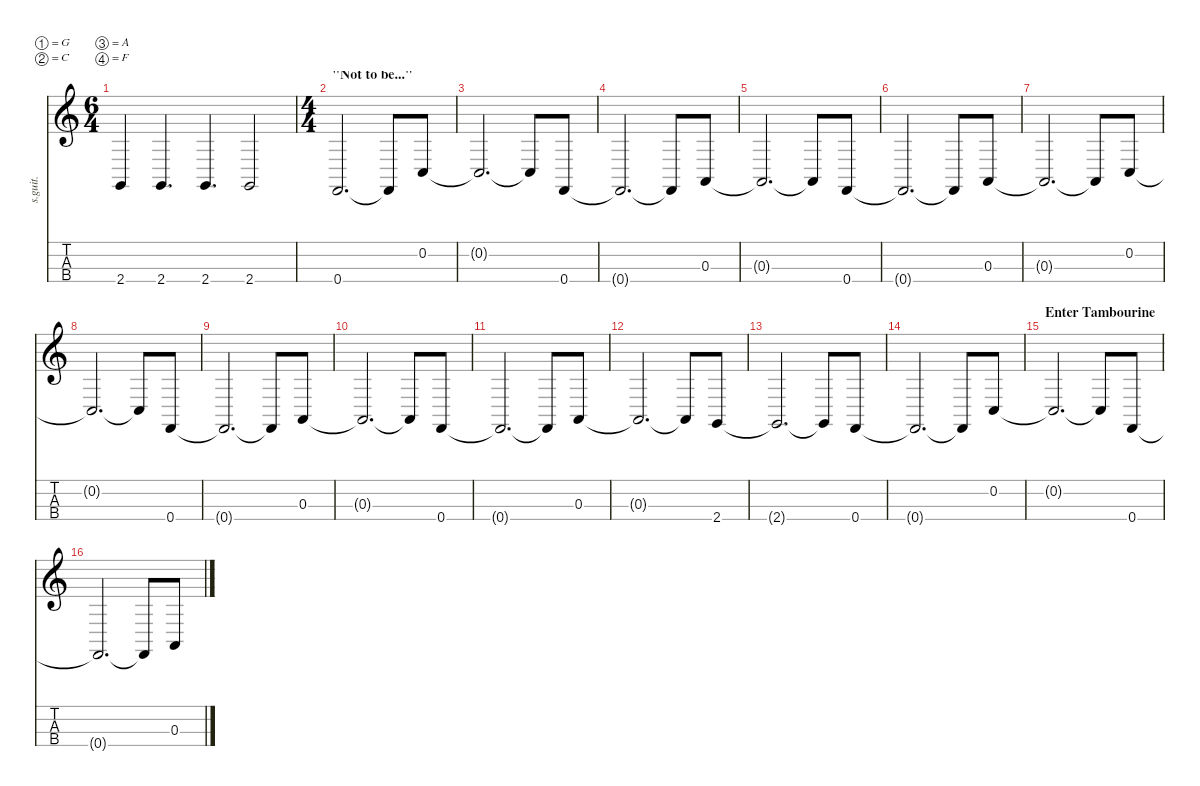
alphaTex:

\defaultSystemsLayout 4
\hideDynamics
\bracketExtendMode nobrackets
\track ("" "s.guit.") {instrument electricbasspick}
\staff {score tabs}
\tuning (G2 C2 A1 F1)
\ts (6 4)
\tempo (144 hide)
\clef g2
\ks c
2.4{t}.4{lyrics (0 "") lyrics (1 "") lyrics (2 "") lyrics (3 "") lyrics (4 "") dy f} 2.4.4{d lyrics (0 "") lyrics (1 "") lyrics (2 "") lyrics (3 "") lyrics (4 "")} 2.4.4{d lyrics (0 "") lyrics (1 "") lyrics (2 "") lyrics (3 "") lyrics (4 "")} 2.4.2{lyrics (0 "") lyrics (1 "") lyrics (2 "") lyrics (3 "") lyrics (4 "")} |
\ts (4 4)
\beaming (8 2 2 2 2)
\section ("" "\"Not to be...\"")
0.4.2{d lyrics (0 "") lyrics (1 "") lyrics (2 "") lyrics (3 "") lyrics (4 "")} 0.4{t}.8{lyrics (0 "") lyrics (1 "") lyrics (2 "") lyrics (3 "") lyrics (4 "")} 0.2.8{lyrics (0 "") lyrics (1 "") lyrics (2 "") lyrics (3 "") lyrics (4 "")} |
0.2{t}.2{d lyrics (0 "") lyrics (1 "") lyrics (2 "") lyrics (3 "") lyrics (4 "")} 0.2{t}.8{lyrics (0 "") lyrics (1 "") lyrics (2 "") lyrics (3 "") lyrics (4 "")} 0.4.8{lyrics (0 "") lyrics (1 "") lyrics (2 "") lyrics (3 "") lyrics (4 "")} |
0.4{t}.2{d lyrics (0 "") lyrics (1 "") lyrics (2 "") lyrics (3 "") lyrics (4 "")} 0.4{t}.8{lyrics (0 "") lyrics (1 "") lyrics (2 "") lyrics (3 "") lyrics (4 "")} 0.3.8{lyrics (0 "") lyrics (1 "") lyrics (2 "") lyrics (3 "") lyrics (4 "")} |
0.3{t}.2{d lyrics (0 "") lyrics (1 "") lyrics (2 "") lyrics (3 "") lyrics (4 "")} 0.3{t}.8{lyrics (0 "") lyrics (1 "") lyrics (2 "") lyrics (3 "") lyrics (4 "")} 0.4.8{lyrics (0 "") lyrics (1 "") lyrics (2 "") lyrics (3 "") lyrics (4 "")} |
0.4{t}.2{d lyrics (0 "") lyrics (1 "") lyrics (2 "") lyrics (3 "") lyrics (4 "")} 0.4{t}.8{lyrics (0 "") lyrics (1 "") lyrics (2 "") lyrics (3 "") lyrics (4 "")} 0.3.8{lyrics (0 "") lyrics (1 "") lyrics (2 "") lyrics (3 "") lyrics (4 "")} |
0.3{t}.2{d lyrics (0 "") lyrics (1 "") lyrics (2 "") lyrics (3 "") lyrics (4 "")} 0.3{t}.8{lyrics (0 "") lyrics (1 "") lyrics (2 "") lyrics (3 "") lyrics (4 "")} 0.2.8{lyrics (0 "") lyrics (1 "") lyrics (2 "") lyrics (3 "") lyrics (4 "")} |
0.2{t}.2{d lyrics (0 "") lyrics (1 "") lyrics (2 "") lyrics (3 "") lyrics (4 "")} 0.2{t}.8{lyrics (0 "") lyrics (1 "") lyrics (2 "") lyrics (3 "") lyrics (4 "")} 0.4.8{lyrics (0 "") lyrics (1 "") lyrics (2 "") lyrics (3 "") lyrics (4 "")} |
0.4{t}.2{d lyrics (0 "") lyrics (1 "") lyrics (2 "") lyrics (3 "") lyrics (4 "")} 0.4{t}.8{lyrics (0 "") lyrics (1 "") lyrics (2 "") lyrics (3 "") lyrics (4 "")} 0.3.8{lyrics (0 "") lyrics (1 "") lyrics (2 "") lyrics (3 "") lyrics (4 "")} |
0.3{t}.2{d lyrics (0 "") lyrics (1 "") lyrics (2 "") lyrics (3 "") lyrics (4 "")} 0.3{t}.8{lyrics (0 "") lyrics (1 "") lyrics (2 "") lyrics (3 "") lyrics (4 "")} 0.4.8{lyrics (0 "") lyrics (1 "") lyrics (2 "") lyrics (3 "") lyrics (4 "")} |
0.4{t}.2{d lyrics (0 "") lyrics (1 "") lyrics (2 "") lyrics (3 "") lyrics (4 "")} 0.4{t}.8{lyrics (0 "") lyrics (1 "") lyrics (2 "") lyrics (3 "") lyrics (4 "")} 0.3.8{lyrics (0 "") lyrics (1 "") lyrics (2 "") lyrics (3 "") lyrics (4 "")} |
0.3{t}.2{d lyrics (0 "") lyrics (1 "") lyrics (2 "") lyrics (3 "") lyrics (4 "")} 0.3{t}.8{lyrics (0 "") lyrics (1 "") lyrics (2 "") lyrics (3 "") lyrics (4 "")} 2.4.8{lyrics (0 "") lyrics (1 "") lyrics (2 "") lyrics (3 "") lyrics (4 "")} |
2.4{t}.2{d lyrics (0 "") lyrics (1 "") lyrics (2 "") lyrics (3 "") lyrics (4 "")} 2.4{t}.8{lyrics (0 "") lyrics (1 "") lyrics (2 "") lyrics (3 "") lyrics (4 "")} 0.4.8{lyrics (0 "") lyrics (1 "") lyrics (2 "") lyrics (3 "") lyrics (4 "")} |
0.4{t}.2{d lyrics (0 "") lyrics (1 "") lyrics (2 "") lyrics (3 "") lyrics (4 "")} 0.4{t}.8{lyrics (0 "") lyrics (1 "") lyrics (2 "") lyrics (3 "") lyrics (4 "")} 0.2.8{lyrics (0 "") lyrics (1 "") lyrics (2 "") lyrics (3 "") lyrics (4 "")} |
\section ("" "Enter Tambourine")
0.2{t}.2{d lyrics (0 "") lyrics (1 "") lyrics (2 "") lyrics (3 "") lyrics (4 "")} 0.2{t}.8{lyrics (0 "") lyrics (1 "") lyrics (2 "") lyrics (3 "") lyrics (4 "")} 0.4.8{lyrics (0 "") lyrics (1 "") lyrics (2 "") lyrics (3 "") lyrics (4 "")} |
0.4{t}.2{d lyrics (0 "") lyrics (1 "") lyrics (2 "") lyrics (3 "") lyrics (4 "")} 0.4{t}.8{lyrics (0 "") lyrics (1 "") lyrics (2 "") lyrics (3 "") lyrics (4 "")} 0.3.8{lyrics (0 "") lyrics (1 "") lyrics (2 "") lyrics (3 "") lyrics (4 "")}
